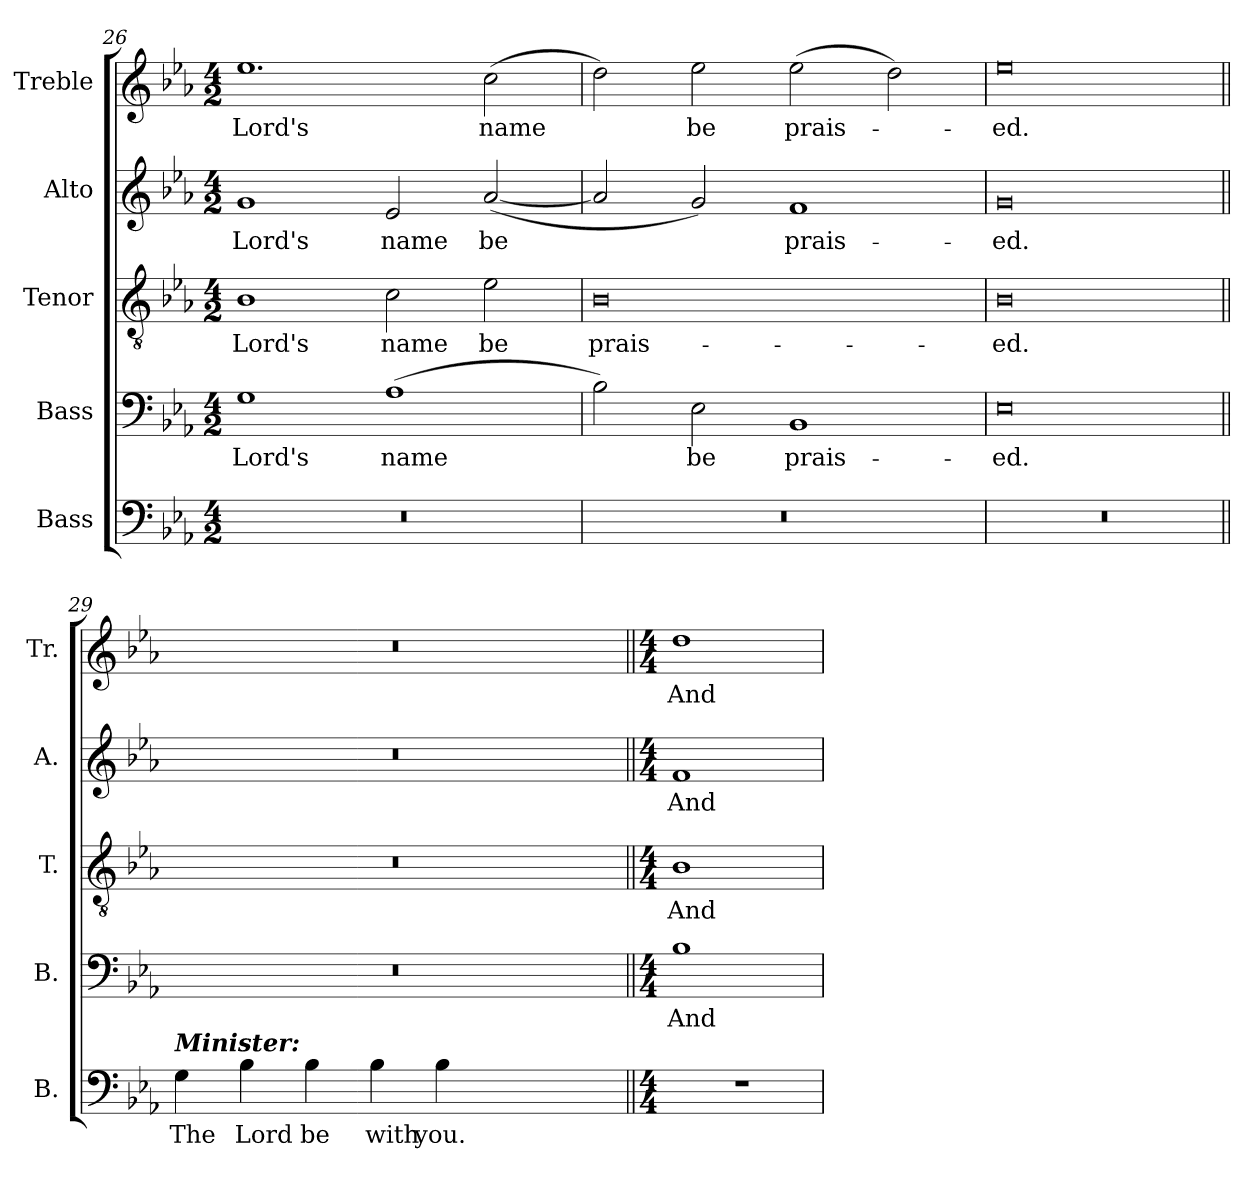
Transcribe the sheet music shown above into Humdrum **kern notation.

**kern	**text	**kern	**text	**kern	**text	**kern	**text	**kern	**text
*part5	*part5	*part4	*part4	*part3	*part3	*part2	*part2	*part1	*part1
*staff5	*staff5	*staff4	*staff4	*staff3	*staff3	*staff2	*staff2	*staff1	*staff1
*I"Bass	*	*I"Bass	*	*I"Tenor	*	*I"Alto	*	*I"Treble	*
*I'B.	*	*I'B.	*	*I'T.	*	*I'A.	*	*I'Tr.	*
*clefF4	*	*clefF4	*	*clefGv2	*	*clefG2	*	*clefG2	*
*	*	*	*	*ITrd7c12	*	*	*	*	*
*k[b-e-a-]	*	*k[b-e-a-]	*	*k[b-e-a-]	*	*k[b-e-a-]	*	*k[b-e-a-]	*
*E-:	*	*E-:	*	*E-:	*	*E-:	*	*E-:	*
*M4/2	*	*M4/2	*	*M4/2	*	*M4/2	*	*M4/2	*
=26	=26	=26	=26	=26	=26	=26	=26	=26	=26
!LO:N:vis=1	!	!	!	!	!	!	!	!	!
!	!	!	!LO:LY:b:color=#000000	!	!	!	!	!	!
!	!	!	!	!	!LO:LY:b:color=#000000	!	!	!	!
!	!	!	!	!	!	!	!LO:LY:b:color=#000000	!	!
!	!	!	!	!	!	!	!	!	!LO:LY:b:color=#000000
0r	.	1Gi	Lord's	1BB-i	Lord's	1gi	Lord's	1.ee-i	Lord's
!	!	!	!LO:LY:b:color=#000000	!	!	!	!	!	!
!	!	!	!	!	!LO:LY:b:color=#000000	!	!	!	!
!	!	!	!	!	!	!	!LO:LY:b:color=#000000	!	!
.	.	(1A-i	name	2Ci\	name	2e-i/	name	.	.
!	!	!	!	!	!LO:LY:b:color=#000000	!	!	!	!
!	!	!	!	!	!	!	!LO:LY:b:color=#000000	!	!
!	!	!	!	!	!	!	!	!	!LO:LY:b:color=#000000
.	.	.	.	2E-i\	be	([2a-i/	be	(2cci\	name
=27	=27	=27	=27	=27	=27	=27	=27	=27	=27
!LO:N:vis=1	!	!	!	!	!	!	!	!	!
!	!	!	!	!	!LO:LY:b:color=#000000	!	!	!	!
0r	.	2B-i\)	.	0BB-i	prais-	2a-i/]	.	2ddi\)	.
!	!	!	!LO:LY:b:color=#000000	!	!	!	!	!	!
!	!	!	!	!	!	!	!	!	!LO:LY:b:color=#000000
.	.	2E-i\	be	.	.	2gi/)	.	2ee-i\	be
!	!	!	!LO:LY:b:color=#000000	!	!	!	!	!	!
!	!	!	!	!	!	!	!LO:LY:b:color=#000000	!	!
!	!	!	!	!	!	!	!	!	!LO:LY:b:color=#000000
.	.	1BB-i	prais-	.	.	1fi	prais-	(2ee-i\	prais-
.	.	.	.	.	.	.	.	2ddi\)	.
=28	=28	=28	=28	=28	=28	=28	=28	=28	=28
!LO:N:vis=1	!	!	!	!	!	!	!	!	!
!	!	!	!LO:LY:b:color=#000000	!	!	!	!	!	!
!	!	!	!	!	!LO:LY:b:color=#000000	!	!	!	!
!	!	!	!	!	!	!	!LO:LY:b:color=#000000	!	!
!	!	!	!	!	!	!	!	!	!LO:LY:b:color=#000000
0r	.	0E-i	-ed.	0BB-i	-ed.	0gi	-ed.	0ee-i	-ed.
!!LO:PB:g=z
=29||	=29||	=29||	=29||	=29||	=29||	=29||	=29||	=29||	=29||
!LO:TX:a:Bi:t=Minister&colon;	!	!	!	!	!	!	!	!	!
!	!LO:LY:b:color=#000000	!LO:N:vis=1	!	!LO:N:vis=1	!	!LO:N:vis=1	!	!LO:N:vis=1	!
4Gi\	The	0r	.	0r	.	0r	.	0r	.
!	!LO:LY:b:color=#000000	!	!	!	!	!	!	!	!
4B-i\	Lord	.	.	.	.	.	.	.	.
!	!LO:LY:b:color=#000000	!	!	!	!	!	!	!	!
4B-i\	be	.	.	.	.	.	.	.	.
!	!LO:LY:b:color=#000000	!	!	!	!	!	!	!	!
4B-i\	with	.	.	.	.	.	.	.	.
!	!LO:LY:b:color=#000000	!	!	!	!	!	!	!	!
4B-i\	you.	.	.	.	.	.	.	.	.
2.ryy	.	.	.	.	.	.	.	.	.
!!LO:LB:g=z
=30||	=30||	=30||	=30||	=30||	=30||	=30||	=30||	=30||	=30||
*M4/4	*	*M4/4	*	*M4/4	*	*M4/4	*	*M4/4	*
!	!	!	!LO:LY:b:color=#000000	!	!	!	!	!	!
!	!	!	!	!	!LO:LY:b:color=#000000	!	!	!	!
!	!	!	!	!	!	!	!LO:LY:b:color=#000000	!	!
!	!	!	!	!	!	!	!	!	!LO:LY:b:color=#000000
1r	.	1B-i	And	1BB-i	And	1fi	And	1ddi	And
=	=	=	=	=	=	=	=	=	=
*-	*-	*-	*-	*-	*-	*-	*-	*-	*-
